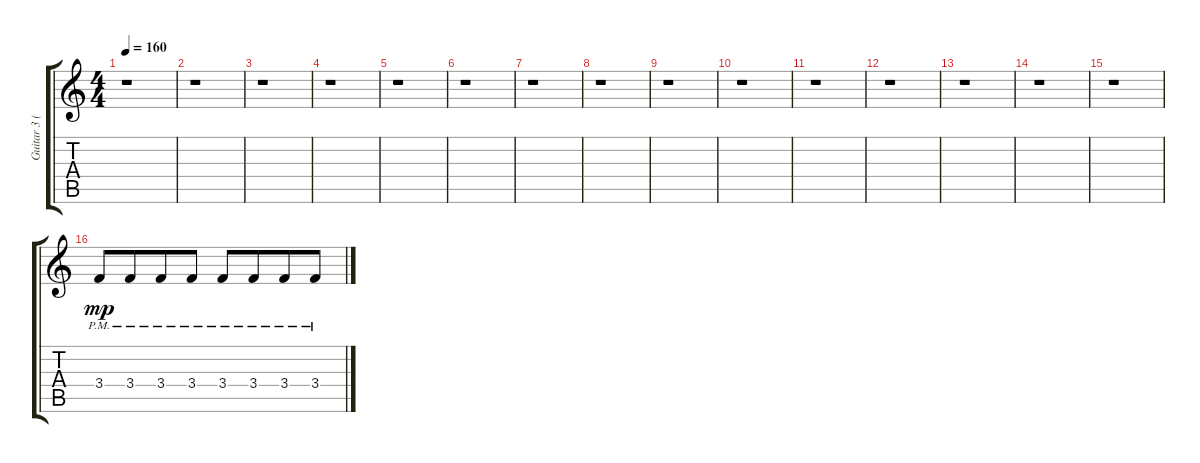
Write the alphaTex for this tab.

\track ("Guitar 3 (Electric)" "Guitar 3 (") {instrument overdrivenguitar}
\staff {score tabs}
\tuning (E4 B3 G3 D3 A2 E2) {hide}
\ts (4 4)
\tempo 160
\clef g2
\ks c
r.1{dy mp} |
r.1 |
r.1 |
r.1 |
r.1 |
r.1 |
r.1 |
r.1 |
r.1 |
r.1 |
r.1 |
r.1 |
r.1 |
r.1 |
r.1 |
3.4{pm}.8 3.4{pm}.8{beam merge} 3.4{pm}.8 3.4{pm}.8 3.4{pm}.8 3.4{pm}.8{beam merge} 3.4{pm}.8 3.4{pm}.8
